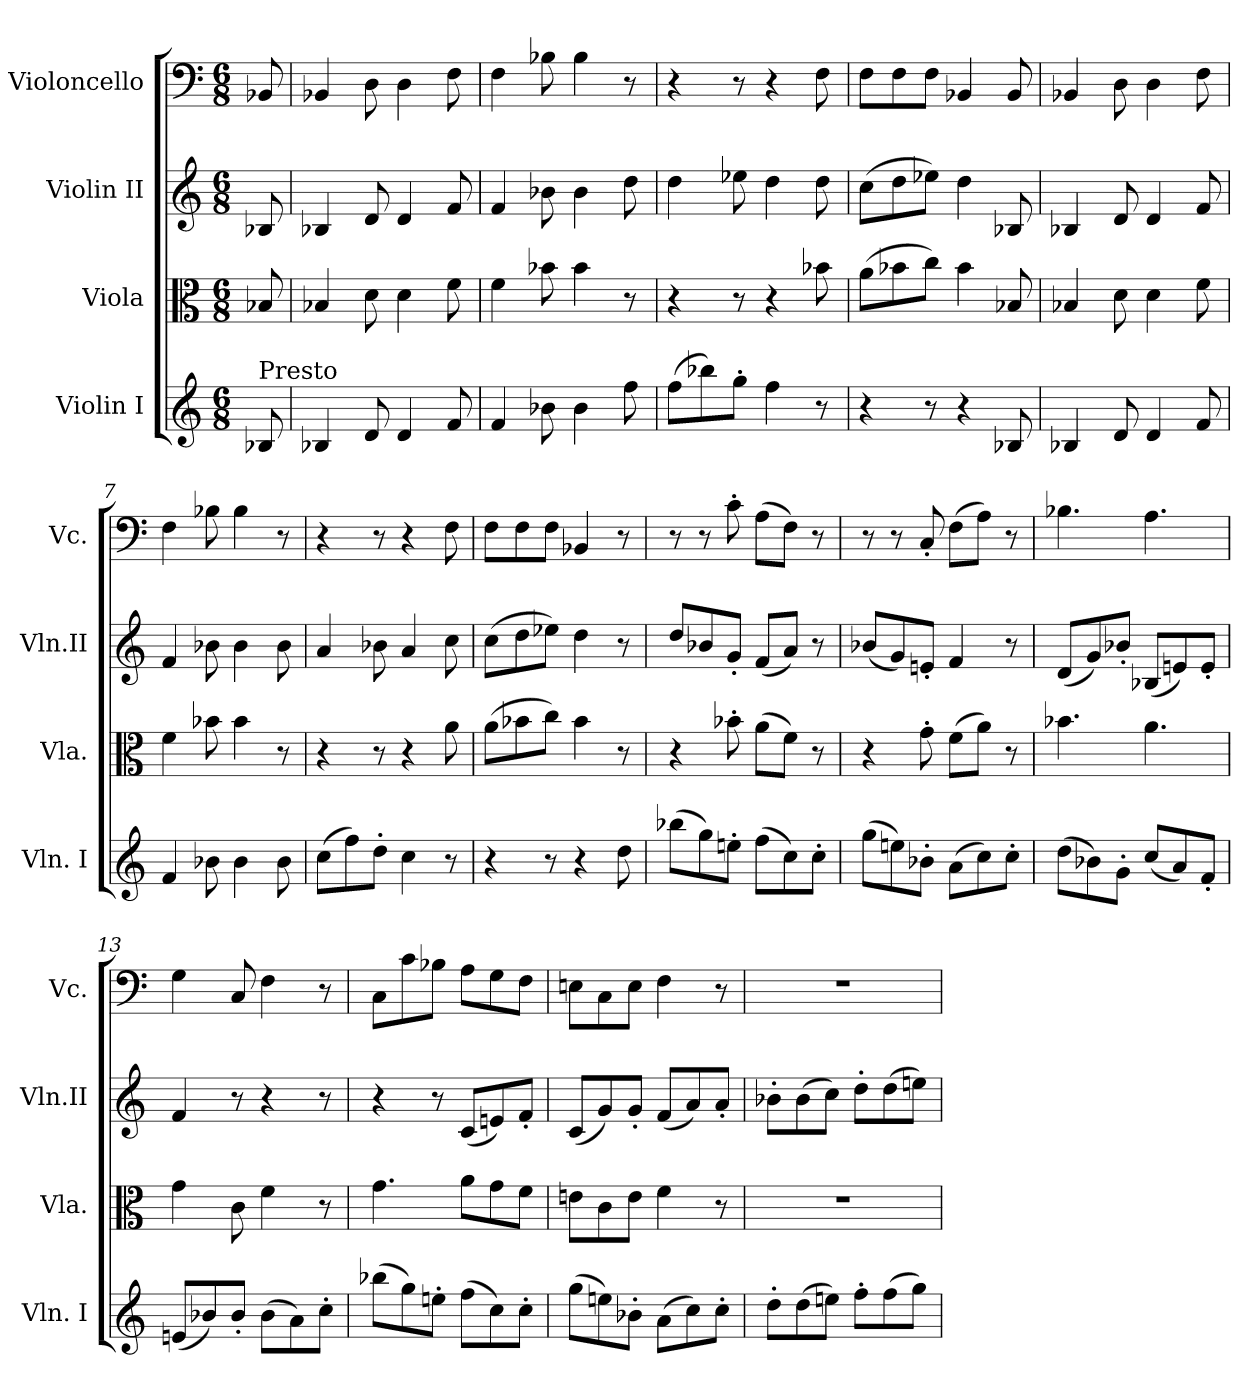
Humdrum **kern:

**kern	**kern	**kern	**kern
*part4	*part3	*part2	*part1
*staff4	*staff3	*staff2	*staff1
*I"Violin I	*I"Viola	*I"Violin II	*I"Violoncello
*I'Vln. I	*I'Vla.	*I'Vln.II	*I'Vc.
*clefG2	*clefC3	*clefG2	*clefF4
*M6/8	*M6/8	*M6/8	*M6/8
=1	=1	=1	=1
!LO:TX:a:t=Presto	!	!	!
8B-X/	8B-X/	8B-X/	8BB-X/
=2	=2	=2	=2
4B-X/	4B-X/	4B-X/	4BB-X/
8d/	8d\	8d/	8D\
4d/	4d\	4d/	4D\
8f/	8f\	8f/	8F\
=3	=3	=3	=3
4f/	4f\	4f/	4F\
8b-X\	8b-X\	8b-X\	8B-X\
4b-\	4b-\	4b-\	4B-\
8ff\	8r	8dd\	8r
=4	=4	=4	=4
(>8ff\L	4r	4dd\	4r
8bb-X\)	.	.	.
8gg'>\J	8r	8ee-X\	8r
4ff\	4r	4dd\	4r
8r	8b-X\	8dd\	8F\
=5	=5	=5	=5
4r	(>8a\L	(>8cc\L	8F\L
.	8b-X\	8dd\	8F\
8r	8cc\J)	8ee-X\J)	8F\J
4r	4b-\	4dd\	4BB-X/
8B-X/	8B-X/	8B-X/	8BB-/
=6	=6	=6	=6
4B-X/	4B-X/	4B-X/	4BB-X/
8d/	8d\	8d/	8D\
4d/	4d\	4d/	4D\
8f/	8f\	8f/	8F\
=7	=7	=7	=7
4f/	4f\	4f/	4F\
8b-X\	8b-X\	8b-X\	8B-X\
4b-\	4b-\	4b-\	4B-\
8b-	8r	8b-\	8r
=8	=8	=8	=8
(>8cc\L	4r	4a/	4r
8ff\)	.	.	.
8dd'>\J	8r	8b-X\	8r
4cc\	4r	4a/	4r
8r	8a\	8cc\	8F\
=9	=9	=9	=9
4r	(>8a\L	(>8cc\L	8F\L
.	8b-X\	8dd\	8F\
8r	8cc\J)	8ee-X\J)	8F\J
4r	4b-\	4dd\	4BB-X/
8dd\	8r	8r	8r
=10	=10	=10	=10
(>8bb-X\L	4r	8dd/L	8r
8gg\)	.	8b-X/	8r
8een'>\J	8b-X'>\	8g'</J	8c'>\
(>8ff\L	(>8a\L	(<8f/L	(>8A\L
8cc\)	8f\J)	8a/J)	8F\J)
8cc'>\J	8r	8r	8r
=11	=11	=11	=11
(>8gg\L	4r	(<8b-X/L	8r
8een\)	.	8g/)	8r
8b-X'>\J	8g'>\	8en'</J	8C'</
(>8a\L	(>8f\L	4f/	(>8F\L
8cc\)	8a\J)	.	8A\J)
8cc'>\J	8r	8r	8r
=12	=12	=12	=12
(>8dd\L	4.b-X\	(<8d/L	4.B-X\
8b-X\)	.	8g/)	.
8g'>\J	.	8b-X'</J	.
(<8cc/L	4.a\	(<8B-X/L	4.A\
8a/)	.	8en/)	.
8f'</J	.	8e'</J	.
=13	=13	=13	=13
(<8en/L	4g\	4f/	4G\
8b-X/)	.	.	.
8b-'</J	8c\	8r	8C/
(>8b-\L	4f\	4r	4F\
8a\)	.	.	.
8cc'>\J	8r	8r	8r
=14	=14	=14	=14
(>8bb-X\L	4.g\	4r	8C\L
8gg\)	.	.	8c\
8een'>\J	.	8r	8B-X\J
(>8ff\L	8a\L	(<8c/L	8A\L
8cc\)	8g\	8en/)	8G\
8cc'>\J	8f\J	8f'</J	8F\J
=15	=15	=15	=15
(>8gg\L	8en\L	(<8c/L	8En\L
8een\)	8c\	8g/)	8C\
8b-X'>\J	8e\J	8g'</J	8E\J
(>8a\L	4f\	(<8f/L	4F\
8cc\)	.	8a/)	.
8cc'>\J	8r	8a'</J	8r
=16	=16	=16	=16
8dd'>\L	2.r	8b-X'>\L	2.r
(>8dd\	.	(>8b-\	.
8een\J)	.	8cc\J)	.
8ff'>\L	.	8dd'>\L	.
(>8ff\	.	(>8dd\	.
8gg\J)	.	8een\J)	.
=	=	=	=
*-	*-	*-	*-
